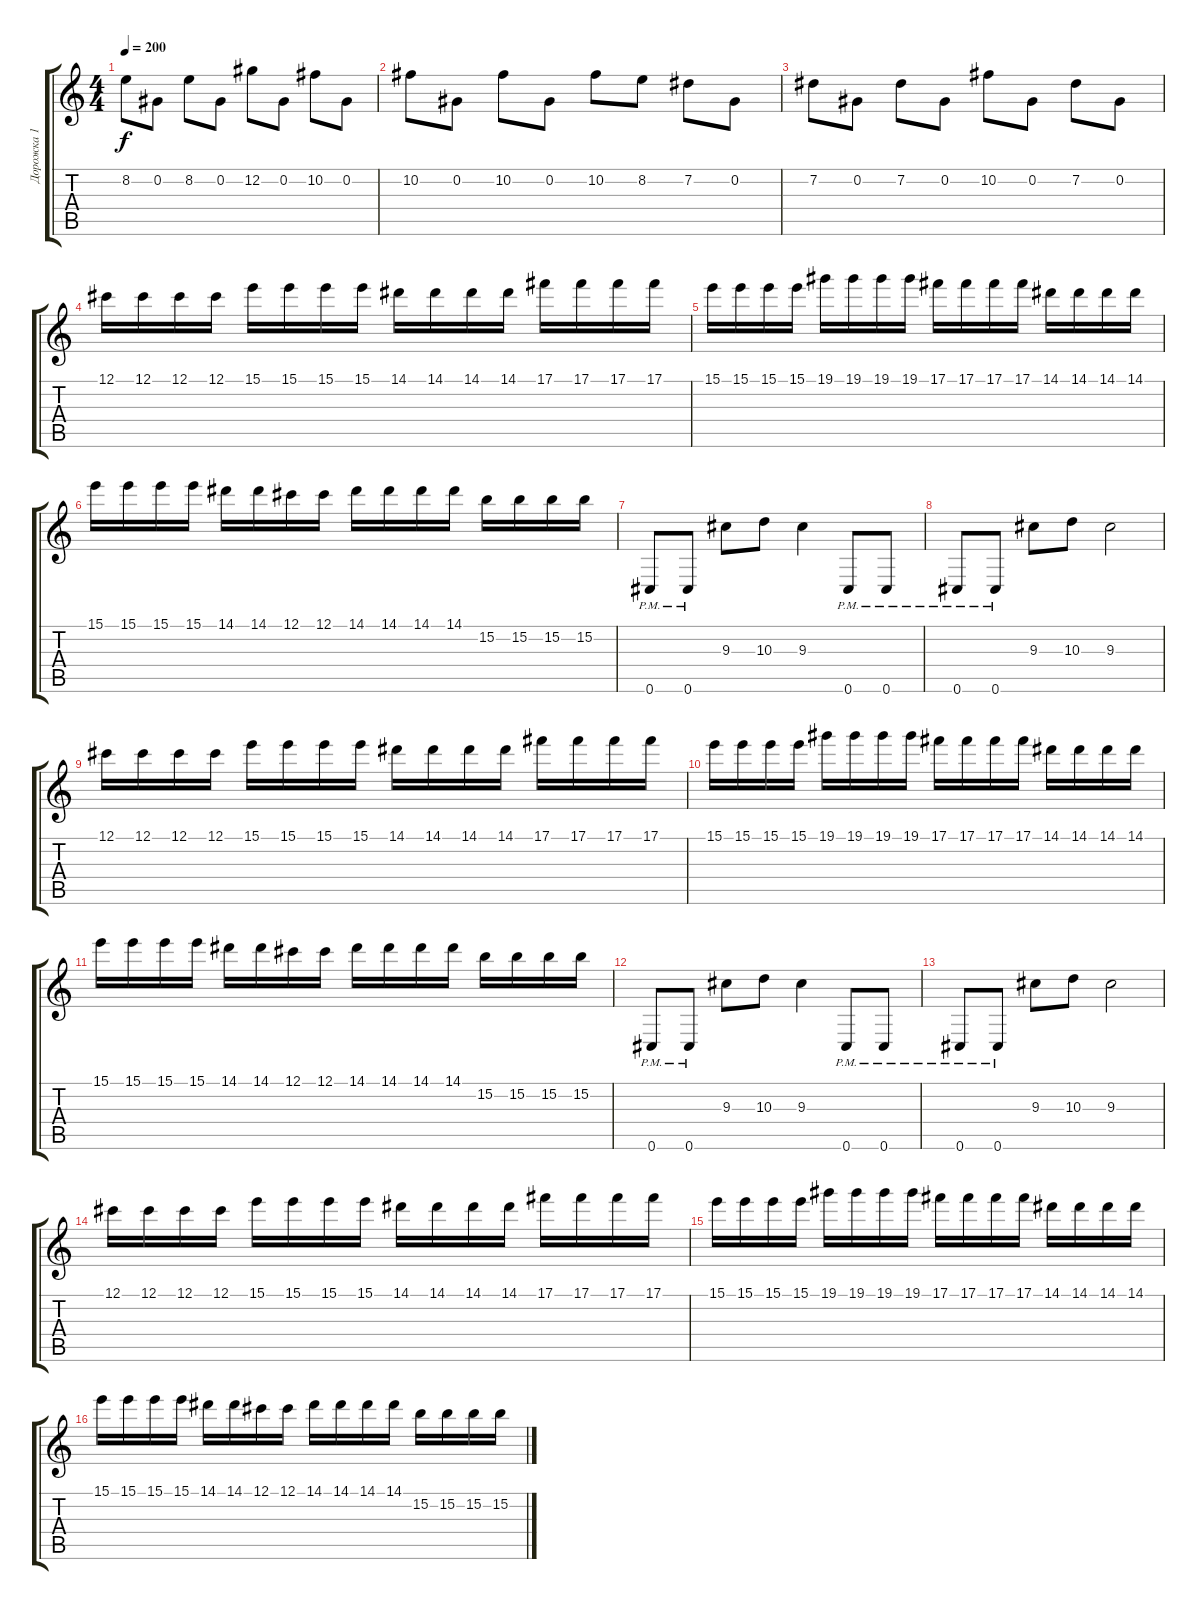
\track ("Дорожка 1" "Дорожка 1") {instrument overdrivenguitar}
\staff {score tabs}
\tuning (Db4 Ab3 E3 B2 Gb2 Db2) {hide}
\ts (4 4)
\tempo 200
\clef g2
\ks c
8.2.8{dy f} 0.2.8 8.2.8 0.2.8 12.2.8 0.2.8 10.2.8 0.2.8 |
10.2.8 0.2.8 10.2.8 0.2.8 10.2.8 8.2.8 7.2.8 0.2.8 |
7.2.8 0.2.8 7.2.8 0.2.8 10.2.8 0.2.8 7.2.8 0.2.8 |
12.1.16 12.1.16 12.1.16 12.1.16 15.1.16 15.1.16 15.1.16 15.1.16 14.1.16 14.1.16 14.1.16 14.1.16 17.1.16 17.1.16 17.1.16 17.1.16 |
15.1.16 15.1.16 15.1.16 15.1.16 19.1.16 19.1.16 19.1.16 19.1.16 17.1.16 17.1.16 17.1.16 17.1.16 14.1.16 14.1.16 14.1.16 14.1.16 |
15.1.16 15.1.16 15.1.16 15.1.16 14.1.16 14.1.16 12.1.16 12.1.16 14.1.16 14.1.16 14.1.16 14.1.16 15.2.16 15.2.16 15.2.16 15.2.16 |
0.6{pm}.8 0.6{pm}.8 9.3.8 10.3.8 9.3.4 0.6{pm}.8 0.6{pm}.8 |
0.6{pm}.8 0.6{pm}.8 9.3.8 10.3.8 9.3.2 |
12.1.16 12.1.16 12.1.16 12.1.16 15.1.16 15.1.16 15.1.16 15.1.16 14.1.16 14.1.16 14.1.16 14.1.16 17.1.16 17.1.16 17.1.16 17.1.16 |
15.1.16 15.1.16 15.1.16 15.1.16 19.1.16 19.1.16 19.1.16 19.1.16 17.1.16 17.1.16 17.1.16 17.1.16 14.1.16 14.1.16 14.1.16 14.1.16 |
15.1.16 15.1.16 15.1.16 15.1.16 14.1.16 14.1.16 12.1.16 12.1.16 14.1.16 14.1.16 14.1.16 14.1.16 15.2.16 15.2.16 15.2.16 15.2.16 |
0.6{pm}.8 0.6{pm}.8 9.3.8 10.3.8 9.3.4 0.6{pm}.8 0.6{pm}.8 |
0.6{pm}.8 0.6{pm}.8 9.3.8 10.3.8 9.3.2 |
12.1.16 12.1.16 12.1.16 12.1.16 15.1.16 15.1.16 15.1.16 15.1.16 14.1.16 14.1.16 14.1.16 14.1.16 17.1.16 17.1.16 17.1.16 17.1.16 |
15.1.16 15.1.16 15.1.16 15.1.16 19.1.16 19.1.16 19.1.16 19.1.16 17.1.16 17.1.16 17.1.16 17.1.16 14.1.16 14.1.16 14.1.16 14.1.16 |
15.1.16 15.1.16 15.1.16 15.1.16 14.1.16 14.1.16 12.1.16 12.1.16 14.1.16 14.1.16 14.1.16 14.1.16 15.2.16 15.2.16 15.2.16 15.2.16
